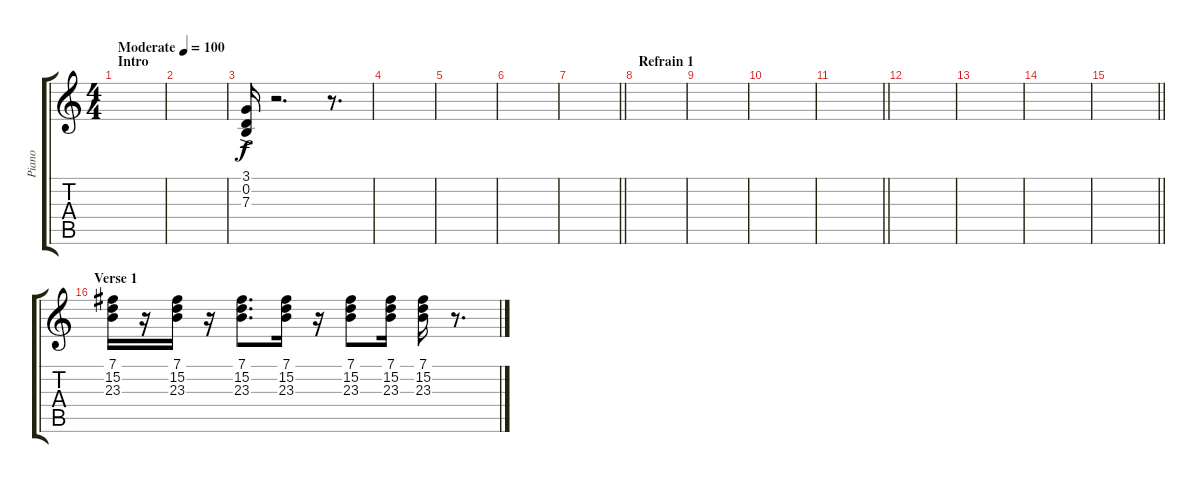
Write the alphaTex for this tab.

\track ("Piano" "Piano") {instrument acousticgrandpiano}
\staff {score tabs}
\tuning (E4 B3 G3 D3 A2 E2) {hide}
\ts (4 4)
\section ("" "Intro")
\tempo (100 "Moderate")
\clef g2
\ks c
|
|
(3.1{ac} 0.2{ac} 7.3{ac}).16 r.2{d} r.8{d} |
|
|
|
\barLineRight lightlight
|
\section ("" "Refrain 1")
|
|
|
\barLineRight lightlight
|
|
|
|
\barLineRight lightlight
|
\section ("" "Verse 1")
(7.1 15.2 23.3).16{dy f} r.16 (7.1 15.2 23.3).16 r.16 (7.1 15.2 23.3).8{d} (7.1 15.2 23.3).16 r.16 (7.1 15.2 23.3).8 (7.1 15.2 23.3).16 (7.1 15.2 23.3).16 r.8{d}
